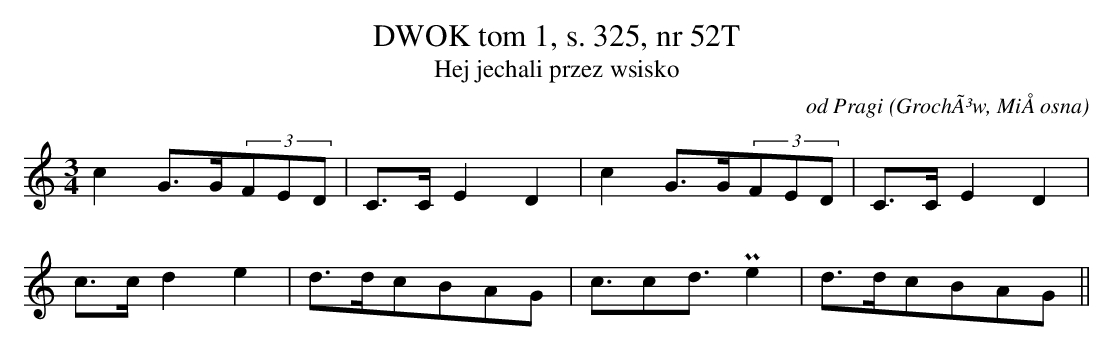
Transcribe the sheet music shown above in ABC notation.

X:1
T: DWOK tom 1, s. 325, nr 52T
T: Hej jechali przez wsisko
O: od Pragi (GrochÃ³w, MiÅosna)
M: 3/4
L: 1/16
K: C
c4G3G(3F2E2D2 | C3CE4D4 | c4G3G(3F2E2D2 | C3CE4D4 |
c3cd4e4 | d3dc2B2A2G2 | c3c2d3Pe4 | d3dc2B2A2G2||
